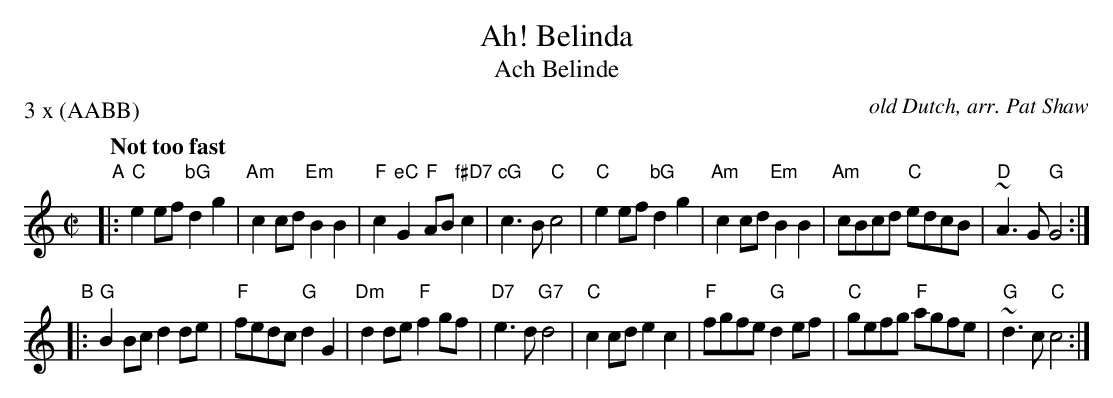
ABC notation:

X:1
T: Ah! Belinda
T: Ach Belinde
C: old Dutch, arr. Pat Shaw
P: 3 x (AABB)
Q: "Not too fast"
M: C|
L: 1/8
K: C
"A"|:\
"C"e2ef "bG"d2g2 | "Am"c2cd "Em"B2B2 | "F"c2"eC"G2 "F"AB "f#D7"c2 | "cG"c3B "C"c4 |\
"C"e2ef "bG"d2g2 | "Am"c2cd "Em"B2B2 | "Am"cBcd "C"edcB | "D"~A3G "G"G4 :|
"B"|:\
"G"B2Bc d2de | "F"fedc "G"d2G2 | "Dm"d2de "F"f2gf | "D7"e3d "G7"d4 |\
"C"c2cd e2c2 | "F"fgfe "G"d2ef | "C"gefg "F"agfe | "G"~d3c "C"c4 :|
